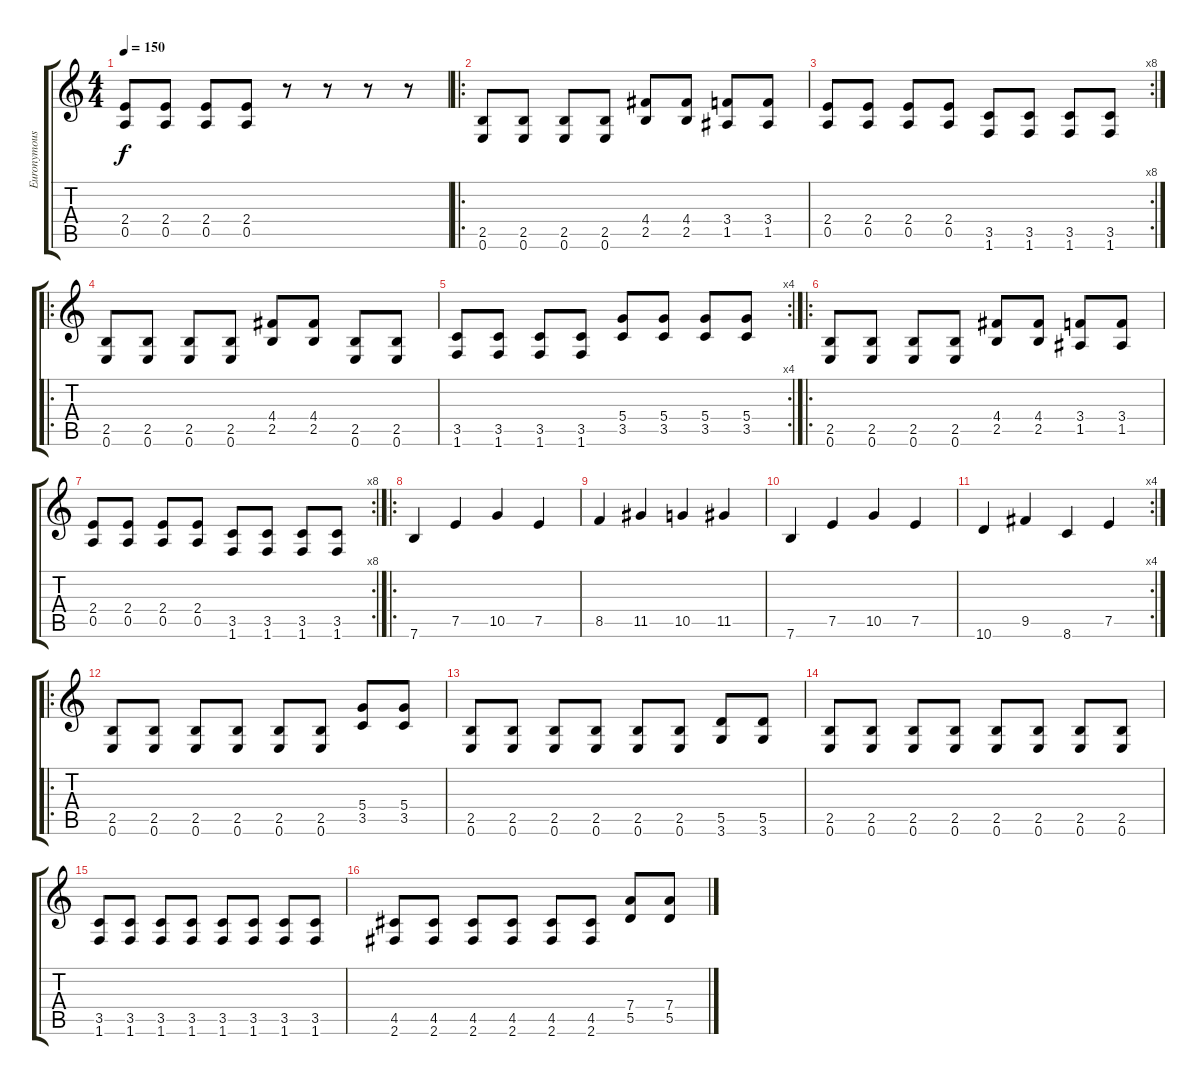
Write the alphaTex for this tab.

\track ("Euronymous" "Euronymous") {instrument distortionguitar}
\staff {score tabs}
\tuning (E4 B3 G3 D3 A2 E2) {hide}
\ts (4 4)
\tempo 150
\clef g2
\ks c
(2.4 0.5).8{dy f} (2.4 0.5).8 (2.4 0.5).8 (2.4 0.5).8 r.8 r.8 r.8 r.8 |
\ro
(2.5 0.6).8 (2.5 0.6).8 (2.5 0.6).8 (2.5 0.6).8 (4.4 2.5).8 (4.4 2.5).8 (3.4 1.5).8 (3.4 1.5).8 |
\rc 8
(2.4 0.5).8 (2.4 0.5).8 (2.4 0.5).8 (2.4 0.5).8 (3.5 1.6).8 (3.5 1.6).8 (3.5 1.6).8 (3.5 1.6).8 |
\ro
(2.5 0.6).8 (2.5 0.6).8 (2.5 0.6).8 (2.5 0.6).8 (4.4 2.5).8 (4.4 2.5).8 (2.5 0.6).8 (2.5 0.6).8 |
\rc 4
(3.5 1.6).8 (3.5 1.6).8 (3.5 1.6).8 (3.5 1.6).8 (5.4 3.5).8 (5.4 3.5).8 (5.4 3.5).8 (5.4 3.5).8 |
\ro
(2.5 0.6).8 (2.5 0.6).8 (2.5 0.6).8 (2.5 0.6).8 (4.4 2.5).8 (4.4 2.5).8 (3.4 1.5).8 (3.4 1.5).8 |
\rc 8
(2.4 0.5).8 (2.4 0.5).8 (2.4 0.5).8 (2.4 0.5).8 (3.5 1.6).8 (3.5 1.6).8 (3.5 1.6).8 (3.5 1.6).8 |
\ro
7.6.4 7.5.4 10.5.4 7.5.4 |
8.5.4 11.5.4 10.5.4 11.5.4 |
7.6.4 7.5.4 10.5.4 7.5.4 |
\rc 4
10.6.4 9.5.4 8.6.4 7.5.4 |
\ro
(2.5 0.6).8 (2.5 0.6).8 (2.5 0.6).8 (2.5 0.6).8 (2.5 0.6).8 (2.5 0.6).8 (5.4 3.5).8 (5.4 3.5).8 |
(2.5 0.6).8 (2.5 0.6).8 (2.5 0.6).8 (2.5 0.6).8 (2.5 0.6).8 (2.5 0.6).8 (5.5 3.6).8 (5.5 3.6).8 |
(2.5 0.6).8 (2.5 0.6).8 (2.5 0.6).8 (2.5 0.6).8 (2.5 0.6).8 (2.5 0.6).8 (2.5 0.6).8 (2.5 0.6).8 |
(3.5 1.6).8 (3.5 1.6).8 (3.5 1.6).8 (3.5 1.6).8 (3.5 1.6).8 (3.5 1.6).8 (3.5 1.6).8 (3.5 1.6).8 |
(4.5 2.6).8 (4.5 2.6).8 (4.5 2.6).8 (4.5 2.6).8 (4.5 2.6).8 (4.5 2.6).8 (7.4 5.5).8 (7.4 5.5).8
